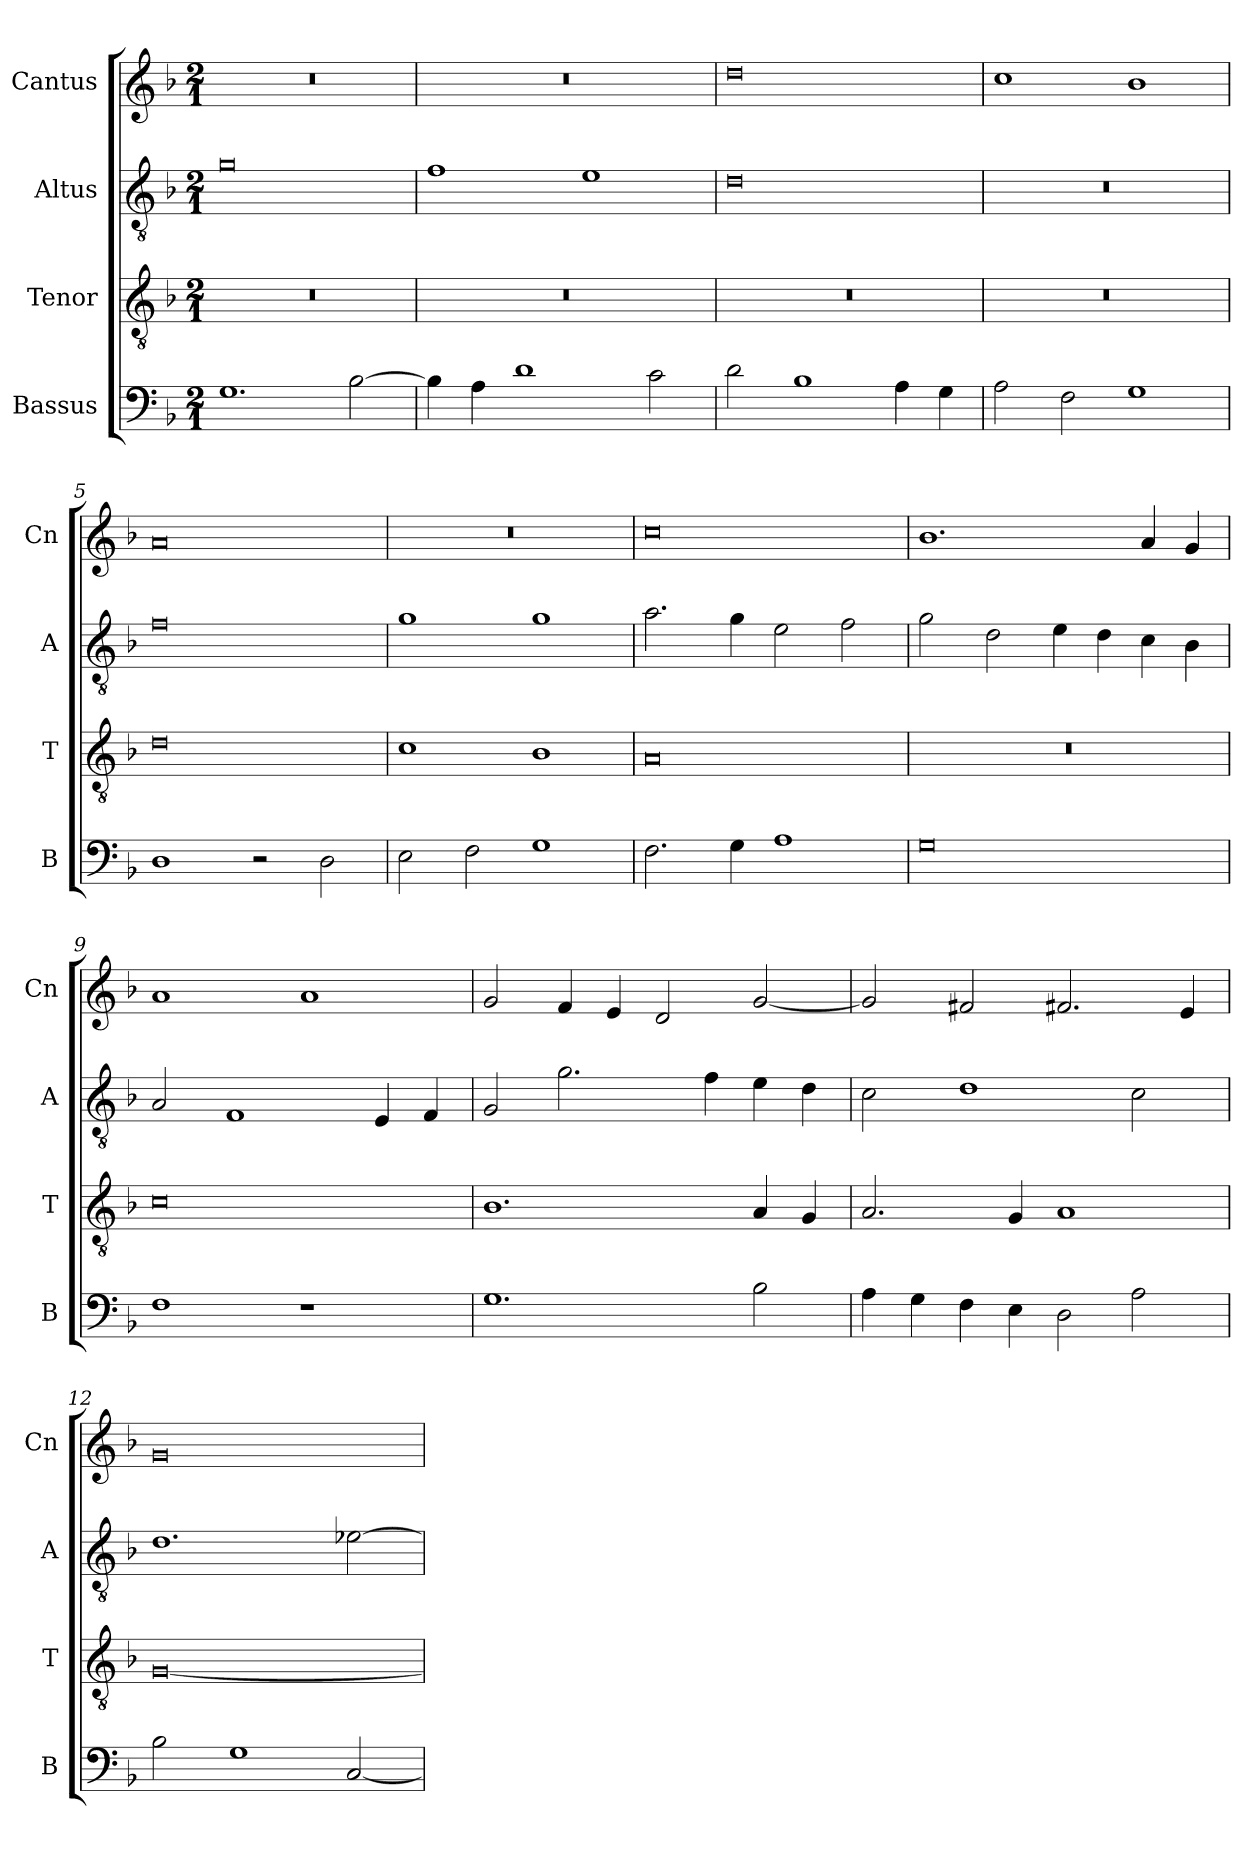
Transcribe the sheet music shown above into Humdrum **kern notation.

**kern	**kern	**kern	**kern
*part4	*part3	*part2	*part1
*staff4	*staff3	*staff2	*staff1
*I"Bassus	*I"Tenor	*I"Altus	*I"Cantus
*I'B	*I'T	*I'A	*I'Cn
*clefF4	*clefGv2	*clefGv2	*clefG2
*k[b-]	*k[b-]	*k[b-]	*k[b-]
*M2/1	*M2/1	*M2/1	*M2/1
=1	=1	=1	=1
1.G	0r	0g	0r
[2B-\	.	.	.
=2	=2	=2	=2
4B-\]	0r	1f	0r
4A\	.	.	.
1d	.	.	.
.	.	1e	.
2c\	.	.	.
=3	=3	=3	=3
2d\	0r	0d	0dd
1B-	.	.	.
4A\	.	.	.
4G\	.	.	.
=4	=4	=4	=4
2A\	0r	0r	1cc
2F\	.	.	.
1G	.	.	1b-
=5	=5	=5	=5
1D	0d	0f	0a
2r	.	.	.
2D\	.	.	.
=6	=6	=6	=6
2E\	1c	1g	0r
2F\	.	.	.
1G	1B-	1g	.
=7	=7	=7	=7
2.F\	0A	2.a\	0cc
4G\	.	4g\	.
1A	.	2e\	.
.	.	2f\	.
=8	=8	=8	=8
0G	0r	2g\	1.b-
.	.	2d\	.
.	.	4e\	.
.	.	4d\	.
.	.	4c\	4a/
.	.	4B-\	4g/
=9	=9	=9	=9
1F	0c	2A/	1a
.	.	1F	.
1r	.	.	1a
.	.	4E/	.
.	.	4F/	.
=10	=10	=10	=10
1.G	1.B-	2G/	2g/
.	.	2.g\	4f/
.	.	.	4e/
.	.	.	2d/
.	.	4f\	.
2B-\	4A/	4e\	[2g/
.	4G/	4d\	.
=11	=11	=11	=11
4A\	2.A/	2c\	2g/]
4G\	.	.	.
4F\	.	1d	2f#X/
4E\	4G/	.	.
2D\	1A	.	2.f#X/
2A\	.	2c\	.
.	.	.	4e/
=12	=12	=12	=12
2B-\	[0G	1.d	0g
1G	.	.	.
[2C/	.	[2e-X\	.
=	=	=	=
*-	*-	*-	*-
